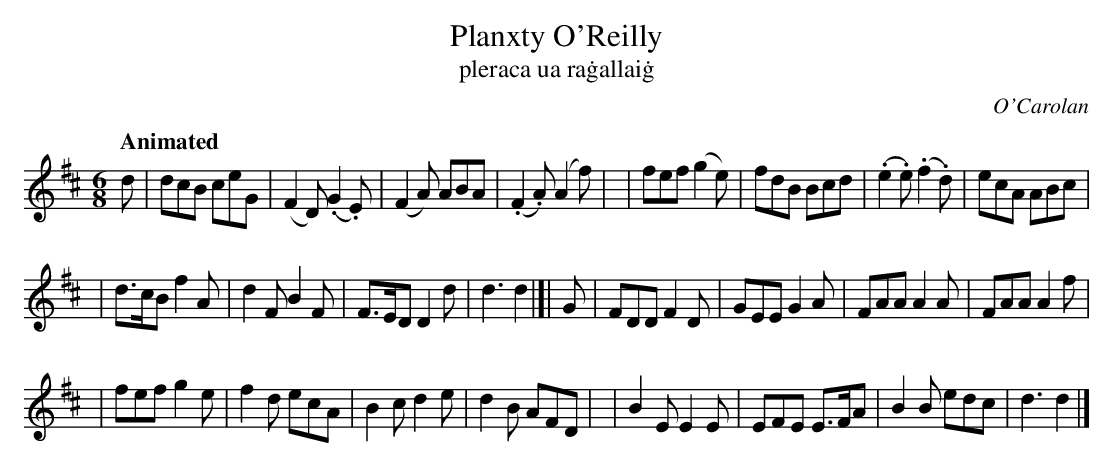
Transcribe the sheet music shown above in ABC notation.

X:1
T: Planxty O'Reilly
T: pleraca ua ra\.gallai\.g
C: O'Carolan
Q: "Animated"
M: 6/8
L: 1/8
K: D
d \
| dcB ceG | (F2D) (.G2.E) | (F2A) ABA | (.F2.A) (A2f) |\
| fef (g2e) | fdB Bcd | (.e2.e) (.f2.d) | ecA ABc |
| d>cB f2A | d2F B2F | F>ED D2d | d3 d2 |[| G \
| FDD F2D | GEE G2A | FAA A2A | FAA A2f |
| fef g2e | f2d ecA | B2c d2e | d2B AFD |\
| B2E E2E | EFE E>FA | B2B edc | d3 d2 |]
